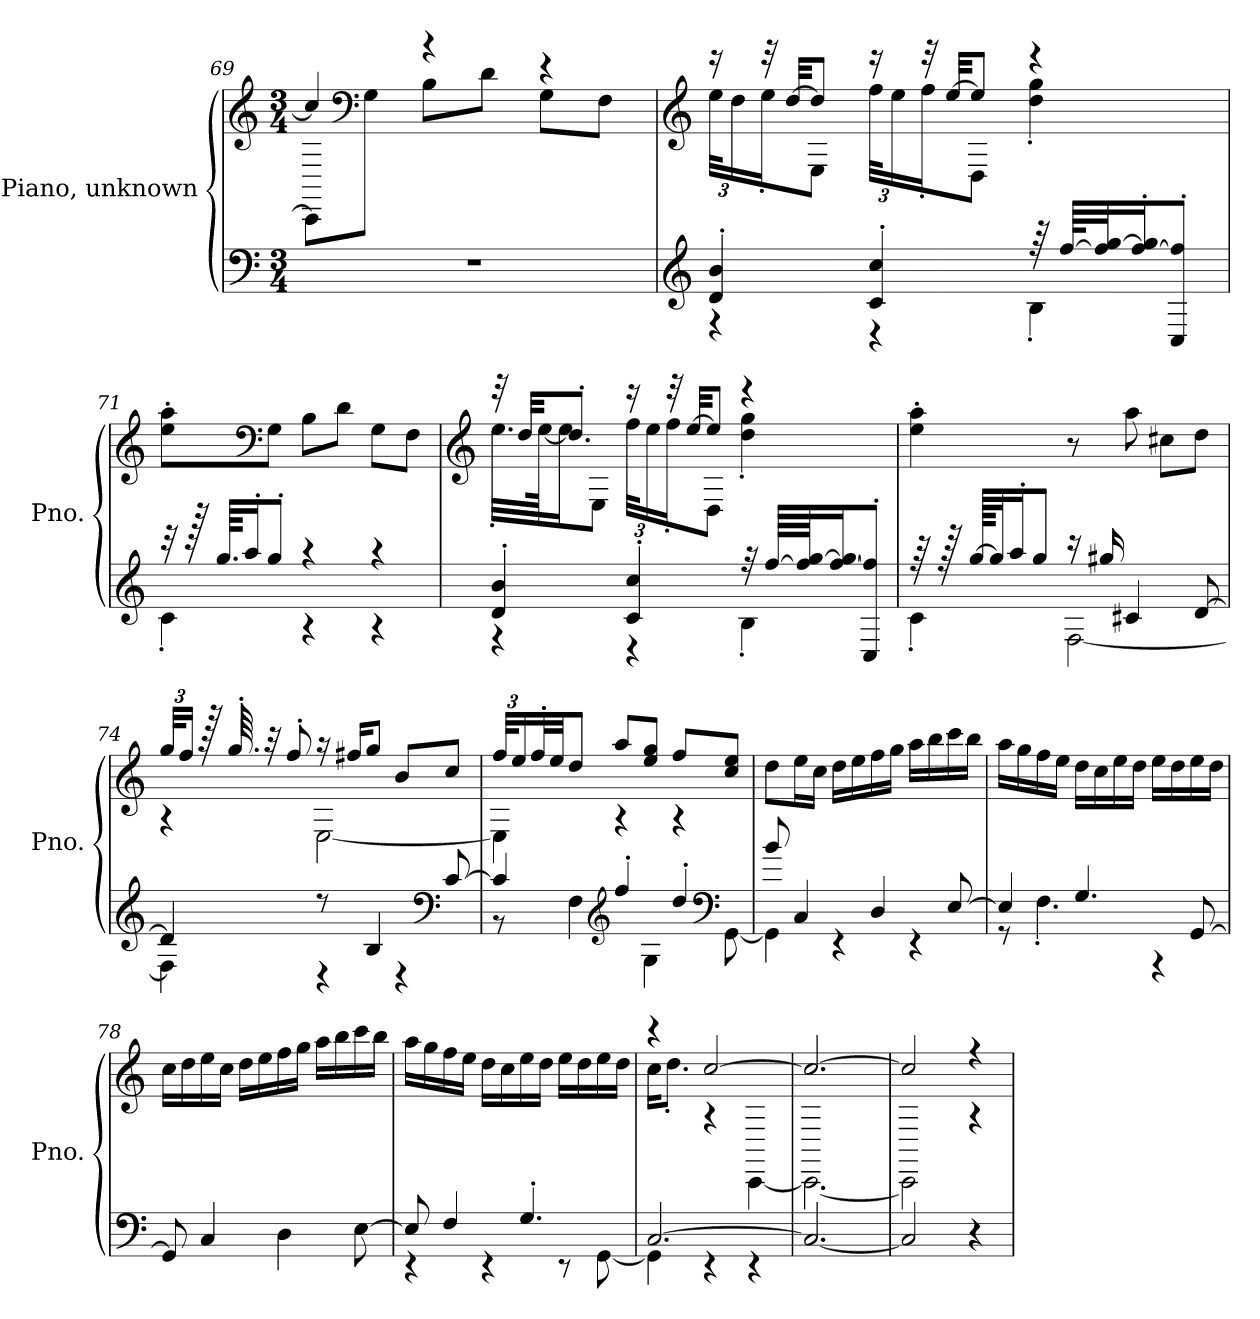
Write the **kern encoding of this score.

**kern	**kern
*part1	*part1
*staff2	*staff1
*I"Piano, unknown	*
*I'Pno.	*
*clefF4	*clefG2
*k[]	*k[]
*M3/4	*M3/4
=69	=69
*	*^
2.r	4cc/]	8CC\L]
*	*clefF4	*
.	.	8G\J
.	4r	8B\L
.	.	8d\J
.	4r	8G\L
.	.	8F\J
!!LO:LB:g=z	!!
=70	=70	=70
*clefG2	*clefG2	*
*^	*	*
*	*	*	*Xbrackettup
4d/' 4b/'	4r	16r	48ee\KLL
.	.	.	24dd\
.	.	32r	16ee'\J
.	.	[32dd/KKL	.
.	.	8dd/J]	8E\J
4c/' 4cc/'	4r	16r	48ff\KLL
.	.	.	24ee\
.	.	32r	16ff'\J
.	.	[32ee/KKL	.
.	.	8ee/J]	8D\J
64r	4B'\	4r	4dd\' 4gg\'
[64ff/KLLL	.	.	.
32ff/] [32gg/J	.	.	.
[16ff/' 16gg/]'J	.	.	.
8C/' 8ff/]'J	.	.	.
*	*	*v	*v
=71	=71	=71
32r	4c'\	8ee\' 8aa\'L
128r	.	.
64.gg/KKLL	.	.
16aa'/J	.	.
*	*	*clefF4
8gg'/J	.	8G\J
4r	4r	8B\L
.	.	8d\J
4r	4r	8G\L
.	.	8F\J
!!LO:PB:g=z
=72	=72	=72
*	*	*clefG2
*	*	*^
4d/' 4b/'	4r	32r	32.ee'\LLL
.	.	32dd/KKL	.
.	.	.	[64ee\JK
.	.	8.dd'/J	16ee\J]
.	.	.	8E\J
4c/' 4cc/'	4r	16r	48ff\KLL
.	.	.	24ee\
.	.	32r	16ff'\J
.	.	[32ee/KKL	.
.	.	8ee/J]	8D\J
32r	4B'\	4r	4dd\' 4gg\'
[64ff/LLLL	.	.	.
64ff/] [64gg/JJ	.	.	.
[16ff/ 16gg/]J	.	.	.
8C/' 8ff/]'J	.	.	.
*	*	*v	*v
=73	=73	=73
64r	4c'\	4ee\' 4aa\'
128r	.	.
[128gg/KKLLL	.	.
32gg/J]	.	.
16aa'/J	.	.
8gg/J	.	.
16r	[2F\	8r
16gg#X/	.	.
4c#X/	.	8aa\
.	.	8cc#X\L
[8d/	.	8dd\J
!!LO:LB:g=z
=74	=74	=74
*	*	*^
4d/]	4F\]	48gg/KLL	4r
.	.	24ff/JJ	.
.	.	128r	.
.	.	64.gg'/	.
.	.	32r	.
.	.	8ff'/	.
8r	4r	16r	[2E\
.	.	16ff#X/KL	.
4B/	.	8gg/J	.
.	4r	8b/L	.
*clefF4	*	*	*
[8c/	.	8cc/J	.
=75	=75	=75	=75
4c/]	8r	48ff/KLL	4E\]
.	.	24ee/	.
.	.	32ff'/L	.
.	.	32ee/JJ	.
.	4F\	8dd/J	.
*clefG2	*	*	*
4ff'/	.	8aa/L	4r
.	4G\	8ee/ 8gg/J	.
4dd'/	.	8ff/L	4r
*clefF4	*	*	*
.	[8GG\	8cc/ 8ee/J	.
*	*	*v	*v
=76	=76	=76
8b/	4GG\]	8dd\L
4C/	.	16ee\L
.	.	16cc\JJ
.	4r	16dd\LL
.	.	16ee\
4D/	.	16ff\
.	.	16gg\JJ
.	4r	16aa\LL
.	.	16bb\
[8E/	.	16ccc\
.	.	16bb\JJ
!!LO:LB:g=z
=77	=77	=77
4E/]	8r	16aa\LL
.	.	16gg\
.	4.F'\	16ff\
.	.	16ee\JJ
4.G/	.	16dd\LL
.	.	16cc\
.	.	16ee\
.	.	16dd\JJ
.	4r	16ee\LL
.	.	16dd\
[8GG/	.	16ee\
.	.	16dd\JJ
*v	*v	*
=78	=78
8GG/]	16cc\LL
.	16dd\
4C/	16ee\
.	16cc\JJ
.	16dd\LL
.	16ee\
4D\	16ff\
.	16gg\JJ
.	16aa\LL
.	16bb\
[8E\	16ccc\
.	16bb\JJ
=79	=79
*^	*
8E/]	4r	16aa\LL
.	.	16gg\
4F/	.	16ff\
.	.	16ee\JJ
.	4r	16dd\LL
.	.	16cc\
4.G'/	.	16ee\
.	.	16dd\JJ
.	8r	16ee\LL
.	.	16dd\
.	[8GG\	16ee\
.	.	16dd\JJ
=80	=80	=80
*	*	*^
[2.C/	4GG\]	4r	16cc\KL
.	.	.	8.dd'\J
.	4r	[2cc/	4r
.	4r	.	[4CC\
*v	*v	*	*
=81	=81	=81
2.C/_	2.cc/_	2.CC\_
!!LO:LB:g=z	!!
=82	=82	=82
2C/]	2cc/]	2CC\]
4r	4r	4r
*	*v	*v
=	=
*-	*-
